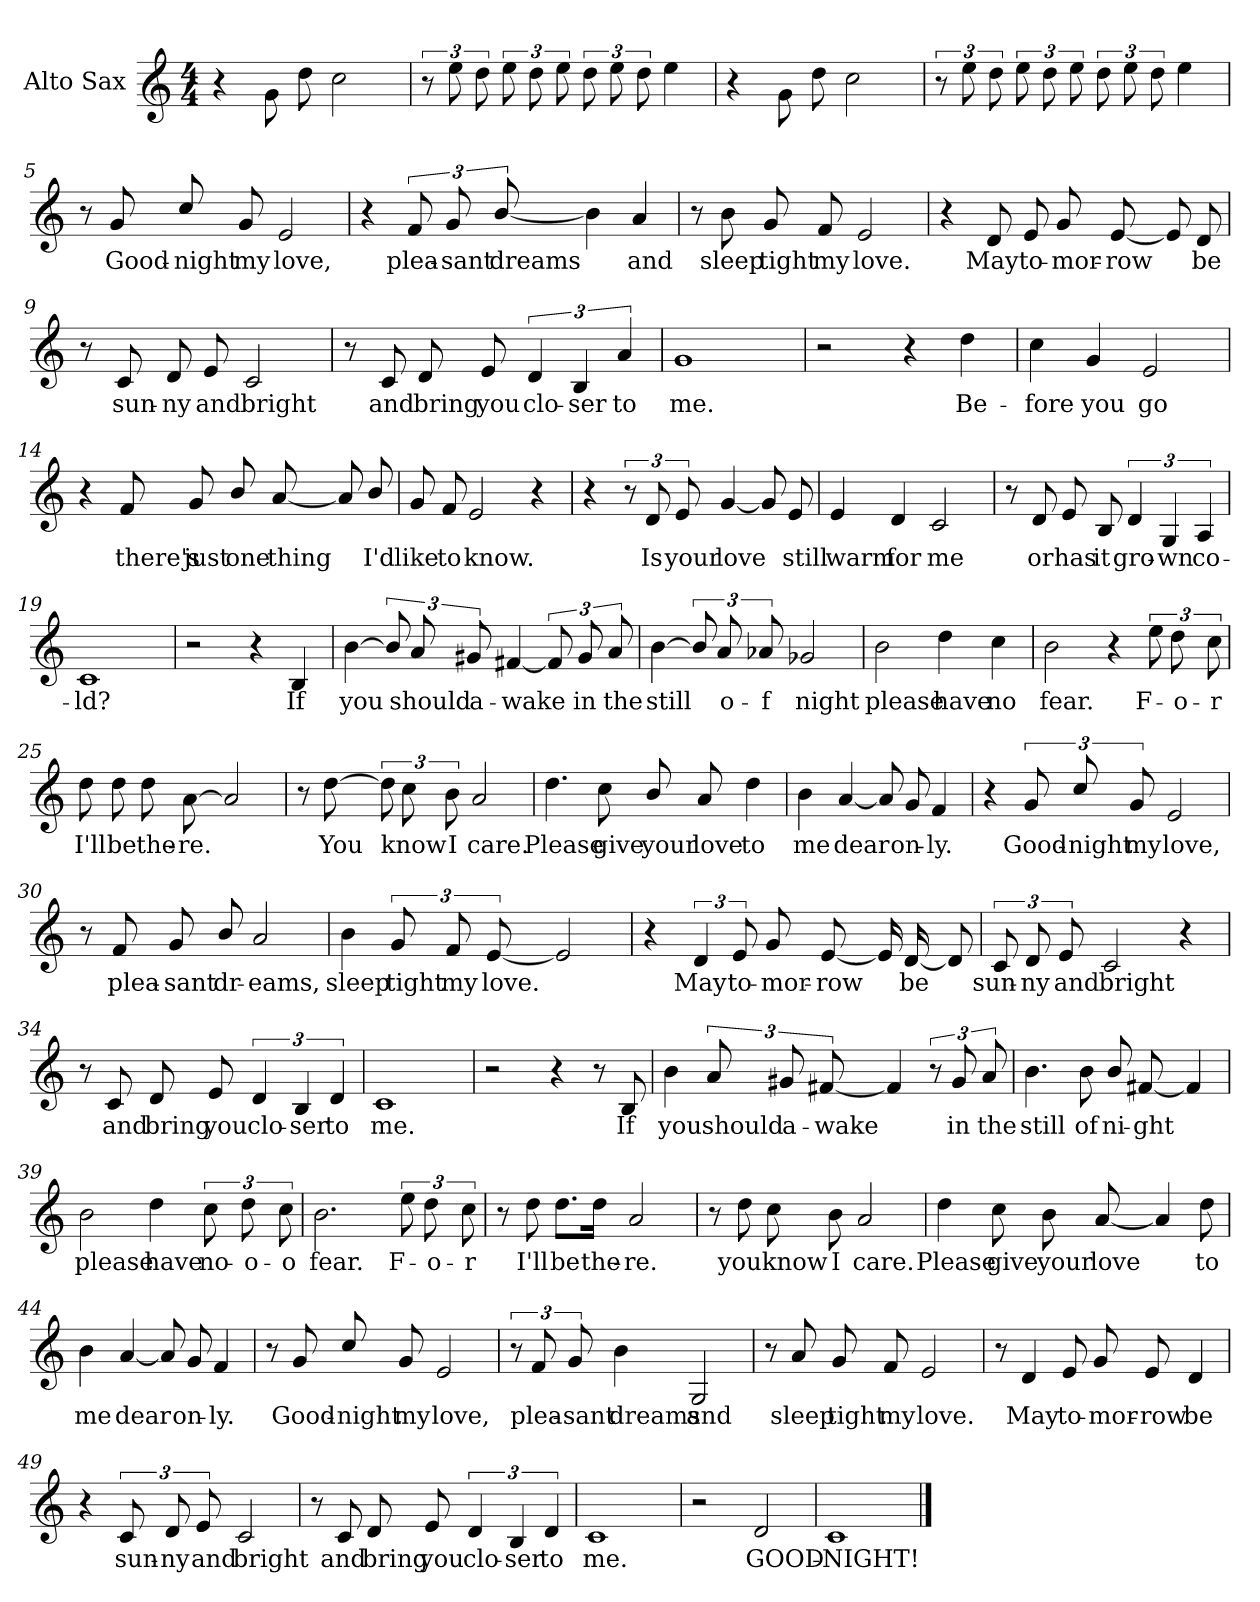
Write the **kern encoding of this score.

**kern	**text
*part1	*part1
*staff1	*staff1
*I"Alto Sax	*
*I'A Sax.	*
*clefG2	*
*k[]	*
*M4/4	*
=1	=1
4r	.
8g\L	.
8dd\	.
2cc\	.
=2	=2
12r	.
12ee\	.
12dd\	.
12ee\L	.
12dd\	.
12ee\	.
12dd\L	.
12ee\	.
12dd\	.
4ee\	.
=3	=3
4r	.
8g\L	.
8dd\	.
2cc\	.
!!LO:LB:g=z
=4	=4
12r	.
12ee\	.
12dd\	.
12ee\L	.
12dd\	.
12ee\	.
12dd\L	.
12ee\	.
12dd\	.
4ee\	.
=5	=5
8r	.
8g/	Good-
8cc/L	night
8g/	my
2e/	love,
=6	=6
4r	.
12f/L	plea-
12g/	sant
[>12b/	dreams
4b\]	.
4a/	and
!!LO:LB:g=z
=7	=7
8r	.
8b\	sleep
8g/L	tight
8f/	my
2e/	love.
=8	=8
4r	.
8d/L	May
8e/	to-
8g/L	mor-
[<8e/	row
8e/L]	.
8d/	be
=9	=9
8r	.
8c/	sun-
8d/L	ny
8e/	and
2c/	bright
!!LO:LB:g=z
=10	=10
8r	.
8c/	and
8d/L	bring
8e/	you
6d/	clo-
6B/	ser
6a/	to
=11	=11
1g	me.
=12	=12
2r	.
4r	.
4dd\	Be-
=13	=13
4cc\	fore
4g/	you
2e/	go
!!LO:LB:g=z
=14	=14
4r	.
8f/L	there's
8g/	just
8b/L	one
[<8a/	thing
8a/L]	.
8b/	I'd
=15	=15
8g/L	like
8f/	to
2e/	know.
4r	.
=16	=16
4r	.
12r	.
12d/	Is
12e/	your
[<4g/	love
8g/L]	.
8e/	still
!!LO:LB:g=z
=17	=17
4e/	warm
4d/	for
2c/	me
=18	=18
8r	.
8d/	or
8e/L	has
8B/	it
6d/	gro-
6G/	wn
6A/	co-
=19	=19
1c	ld?
=20	=20
2r	.
4r	.
4B/	If
!!LO:LB:g=z
=21	=21
[>4b\	you
12b/L]	.
12a/	should
12g#X/	a-
[<4f#X/	wake
12f#/L]	.
12g#/	in
12a/	the
=22	=22
[>4b\	still
12b/L]	.
12a/	o-
12a-X/	f
2g-X/	night
=23	=23
2b\	please
4dd\	have
4cc\	no
!!LO:PB:g=z
=24	=24
2b\	fear.
4r	.
12ee\L	F-
12dd\	o-
12cc\	r
=25	=25
8dd\L	I'll
8dd\	be
8dd\L	the-
[<8a\	re.
2a/]	.
=26	=26
8r	.
[>8dd\	You
12dd\L]	.
12cc\	know
12b\	I
2a/	care.
!!LO:LB:g=z
=27	=27
4.dd\	Please
8cc\	give
8b/L	your
8a/	love
4dd\	to
=28	=28
4b\	me
[<4a/	dear
8a/L]	.
8g/	on-
4f/	ly.
=29	=29
4r	.
12g/L	Good-
12cc/	night
12g/	my
2e/	love,
!!LO:LB:g=z
=30	=30
8r	.
8f/	plea-
8g/L	sant
8b/	dr-
2a/	eams,
=31	=31
4b\	sleep
12g/L	tight
12f/	my
[<12e/	love.
2e/]	.
!!LO:LB:g=z
=32	=32
4r	.
6d/	May
12e/	to-
8g/L	mor-
[<8e/	row
16e/LL]	.
[<16d/J	be
8d/]	.
=33	=33
12c/L	sun-
12d/	ny
12e/	and
2c/	bright
4r	.
!!LO:LB:g=z
=34	=34
8r	.
8c/	and
8d/L	bring
8e/	you
6d/	clo-
6B/	ser
6d/	to
=35	=35
1c	me.
=36	=36
2r	.
4r	.
8r	.
8B/	If
!!LO:LB:g=z
=37	=37
4b\	you
12a/L	should
12g#X/	a-
[<12f#X/	wake
4f#/]	.
12r	.
12g#/	in
12a/	the
=38	=38
4.b\	still
8b\	of
8b/L	ni-
[<8f#X/	ght
4f#/]	.
=39	=39
2b\	please
4dd\	have
12cc\L	no-
12dd\	o-
12cc\	o
!!LO:LB:g=z
=40	=40
2.b\	fear.
12ee\L	F-
12dd\	o-
12cc\	r
=41	=41
8r	.
8dd\	I'll
8.dd\L	be
16dd\J	the-
2a/	re.
=42	=42
8r	.
8dd\	you
8cc\L	know
8b\	I
2a/	care.
!!LO:LB:g=z
=43	=43
4dd\	Please
8cc\L	give
8b\	your
[<8a/	love
4a/]	.
8dd\	to
=44	=44
4b\	me
[<4a/	dear
8a/L]	.
8g/	on-
4f/	ly.
=45	=45
8r	.
8g/	Good-
8cc/L	night
8g/	my
2e/	love,
!!LO:PB:g=z
=46	=46
12r	.
12f/	plea-
12g/	sant
4b\	dreams
2G/	and
=47	=47
8r	.
8a/	sleep
8g/L	tight
8f/	my
2e/	love.
=48	=48
8r	.
4d/	May
8e/	to-
8g/L	mor-
8e/	row
4d/	be
!!LO:LB:g=z
=49	=49
4r	.
12c/L	sun-
12d/	ny
12e/	and
2c/	bright
=50	=50
8r	.
8c/	and
8d/L	bring
8e/	you
6d/	clo-
6B/	ser
6d/	to
=51	=51
1c	me.
=52	=52
2r	.
2d/	GOOD-
!!LO:LB:g=z
=53	=53
1c	NIGHT!
==	==
*-	*-
